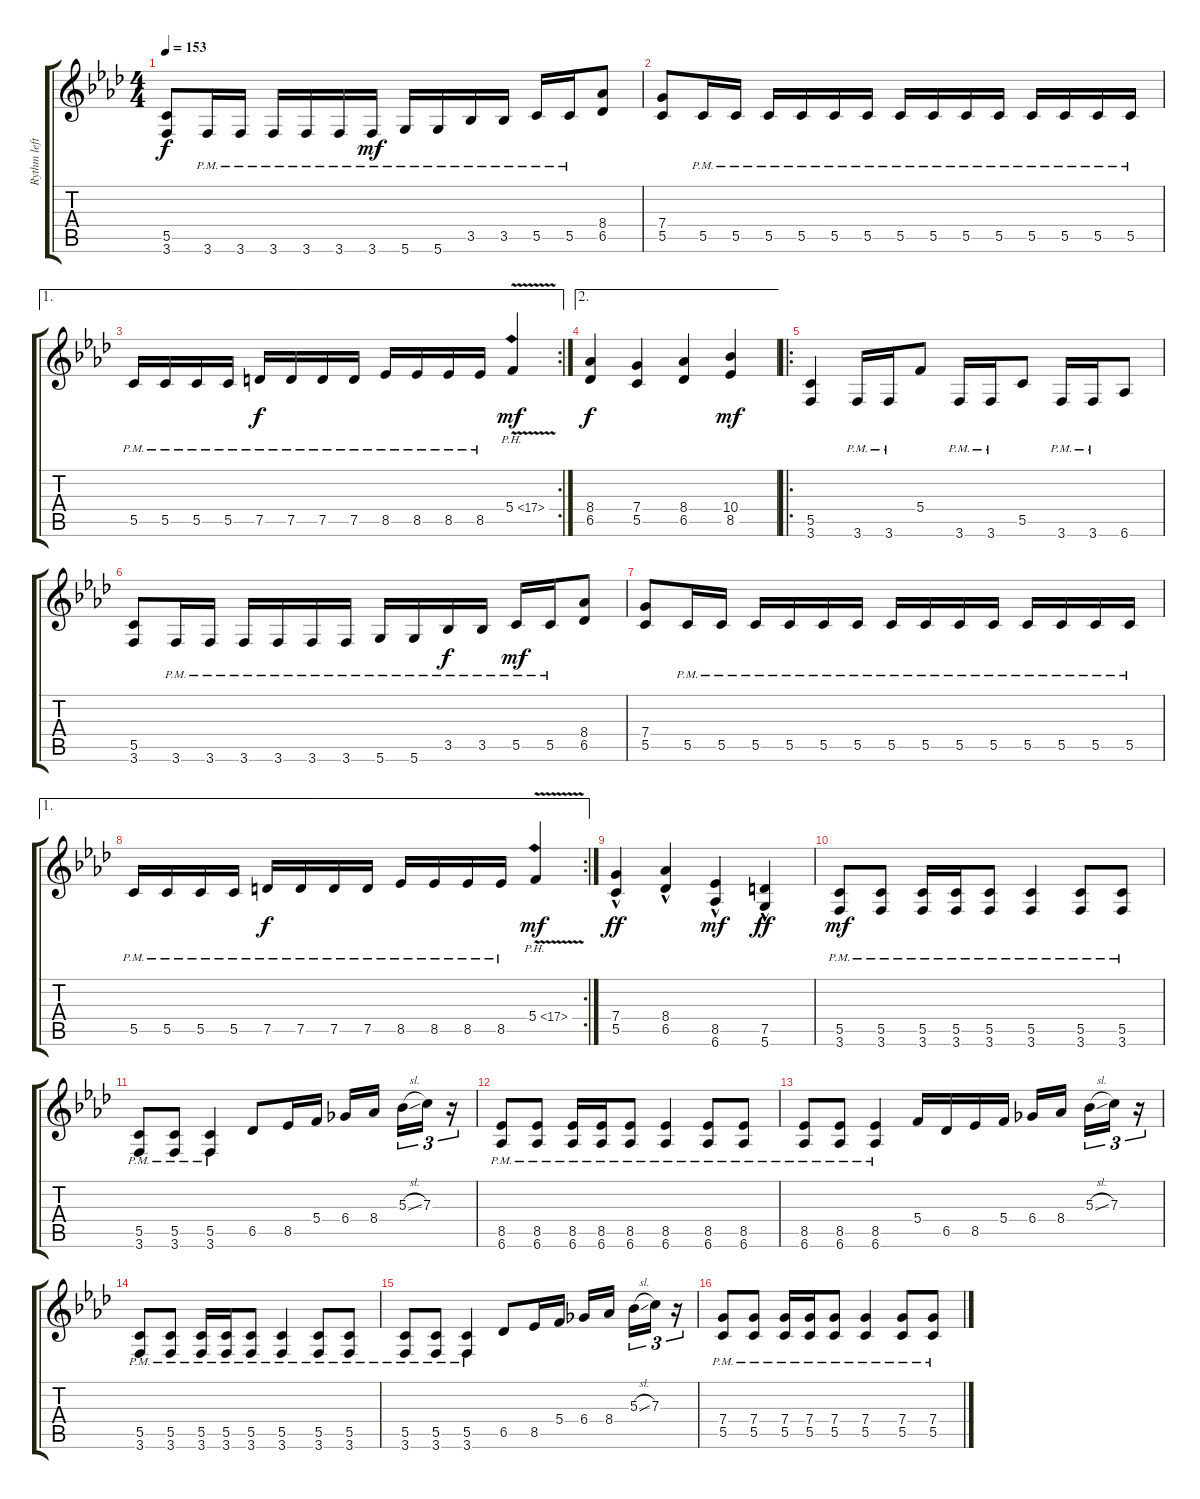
\track ("Rythm left channel" "Rythm left") {instrument distortionguitar}
\staff {score tabs}
\tuning (D4 A3 F3 C3 G2 D2) {hide}
\ts (4 4)
\tempo 153
\clef g2
\ks fminor
(5.5 3.6).8{dy f} 3.6{pm}.16 3.6{pm}.16 3.6{pm}.16 3.6{pm}.16 3.6{pm}.16 3.6{pm}.16{dy mf} 5.6{pm}.16 5.6{pm}.16 3.5{pm}.16 3.5{pm}.16 5.5{pm}.16 5.5{pm}.16 (8.4 6.5).8 |
(7.4 5.5).8 5.5{pm}.16 5.5{pm}.16 5.5{pm}.16 5.5{pm}.16 5.5{pm}.16 5.5{pm}.16 5.5{pm}.16 5.5{pm}.16 5.5{pm}.16 5.5{pm}.16 5.5{pm}.16 5.5{pm}.16 5.5{pm}.16 5.5{pm}.16 |
\ae 1
\rc 2
5.5{pm}.16 5.5{pm}.16 5.5{pm}.16 5.5{pm}.16 7.5{pm}.16{dy f} 7.5{pm}.16 7.5{pm}.16 7.5{pm}.16 8.5{pm}.16 8.5{pm}.16 8.5{pm}.16 8.5{pm}.16 5.4{ph 12 v}.4{dy mf} |
\ae 2
(8.4 6.5).4{dy f} (7.4 5.5).4 (8.4 6.5).4 (10.4 8.5).4{dy mf} |
\ro
(5.5 3.6).4 3.6{pm}.16 3.6{pm}.16 5.4.8 3.6{pm}.16 3.6{pm}.16 5.5.8 3.6{pm}.16 3.6{pm}.16 6.6.8 |
(5.5 3.6).8 3.6{pm}.16 3.6{pm}.16 3.6{pm}.16 3.6{pm}.16 3.6{pm}.16 3.6{pm}.16 5.6{pm}.16 5.6{pm}.16 3.5{pm}.16{dy f} 3.5{pm}.16 5.5{pm}.16{dy mf} 5.5{pm}.16 (8.4 6.5).8 |
(7.4 5.5).8 5.5{pm}.16 5.5{pm}.16 5.5{pm}.16 5.5{pm}.16 5.5{pm}.16 5.5{pm}.16 5.5{pm}.16 5.5{pm}.16 5.5{pm}.16 5.5{pm}.16 5.5{pm}.16 5.5{pm}.16 5.5{pm}.16 5.5{pm}.16 |
\ae 1
\rc 2
5.5{pm}.16 5.5{pm}.16 5.5{pm}.16 5.5{pm}.16 7.5{pm}.16{dy f} 7.5{pm}.16 7.5{pm}.16 7.5{pm}.16 8.5{pm}.16 8.5{pm}.16 8.5{pm}.16 8.5{pm}.16 5.4{ph 12 v}.4{dy mf} |
(7.4{hac} 5.5{hac}).4{dy ff} (8.4{hac} 6.5{hac}).4 (8.5{hac} 6.6).4{dy mf} (7.5{hac} 5.6{hac}).4{dy ff} |
(5.5{pm} 3.6{pm}).8{dy mf} (5.5{pm} 3.6{pm}).8 (5.5{pm} 3.6{pm}).16 (5.5{pm} 3.6{pm}).16 (5.5{pm} 3.6{pm}).8 (5.5{pm} 3.6{pm}).4 (5.5{pm} 3.6{pm}).8 (5.5{pm} 3.6{pm}).8 |
(5.5{pm} 3.6{pm}).8 (5.5{pm} 3.6{pm}).8 (5.5{pm} 3.6{pm}).4 6.5.8 8.5.16 5.4.16 6.4.16 8.4.16{beam splitsecondary} 5.3{sl}.16{tu (3 2)} 7.3.16{tu (3 2)} r.16{tu (3 2)} |
(8.5{pm} 6.6{pm}).8 (8.5{pm} 6.6{pm}).8 (8.5{pm} 6.6{pm}).16 (8.5{pm} 6.6{pm}).16 (8.5{pm} 6.6{pm}).8 (8.5{pm} 6.6{pm}).4 (8.5{pm} 6.6{pm}).8 (8.5{pm} 6.6{pm}).8 |
(8.5{pm} 6.6{pm}).8 (8.5{pm} 6.6{pm}).8 (8.5{pm} 6.6{pm}).4 5.4.16 6.5.16 8.5.16 5.4.16 6.4.16 8.4.16{beam splitsecondary} 5.3{sl}.16{tu (3 2)} 7.3.16{tu (3 2)} r.16{tu (3 2)} |
(5.5{pm} 3.6{pm}).8 (5.5{pm} 3.6{pm}).8 (5.5{pm} 3.6{pm}).16 (5.5{pm} 3.6{pm}).16 (5.5{pm} 3.6{pm}).8 (5.5{pm} 3.6{pm}).4 (5.5{pm} 3.6{pm}).8 (5.5{pm} 3.6{pm}).8 |
(5.5{pm} 3.6{pm}).8 (5.5{pm} 3.6{pm}).8 (5.5{pm} 3.6{pm}).4 6.5.8 8.5.16 5.4.16 6.4.16 8.4.16{beam splitsecondary} 5.3{sl}.16{tu (3 2)} 7.3.16{tu (3 2)} r.16{tu (3 2)} |
(7.4{pm} 5.5{pm}).8 (7.4{pm} 5.5{pm}).8 (7.4{pm} 5.5{pm}).16 (7.4{pm} 5.5{pm}).16 (7.4{pm} 5.5{pm}).8 (7.4{pm} 5.5{pm}).4 (7.4{pm} 5.5{pm}).8 (7.4{pm} 5.5{pm}).8
